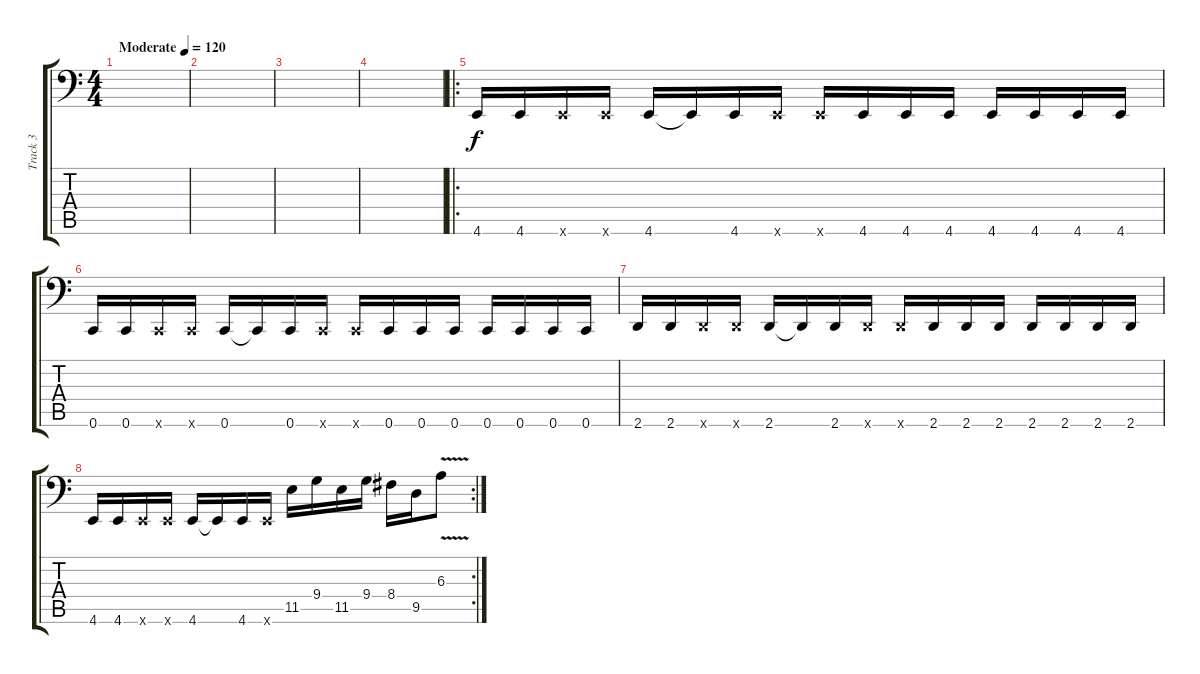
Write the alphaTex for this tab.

\track ("Track 3" "Track 3") {instrument electricbasspick}
\staff {score tabs}
\tuning (C3 G2 Eb2 Bb1 F1 C1) {hide}
\ts (4 4)
\tempo (120 "Moderate")
\clef f4
\ks c
|
|
|
|
\ro
4.6.16 4.6.16 4.6{x}.16 4.6{x}.16 4.6.16 4.6{t}.16 4.6.16 4.6{x}.16 4.6{x}.16 4.6.16 4.6.16 4.6.16 4.6.16 4.6.16 4.6.16 4.6.16 |
0.6.16 0.6.16 0.6{x}.16 0.6{x}.16 0.6.16 0.6{t}.16 0.6.16 0.6{x}.16 0.6{x}.16 0.6.16 0.6.16 0.6.16 0.6.16 0.6.16 0.6.16 0.6.16 |
2.6.16 2.6.16 2.6{x}.16 2.6{x}.16 2.6.16 2.6{t}.16 2.6.16 2.6{x}.16 2.6{x}.16 2.6.16 2.6.16 2.6.16 2.6.16 2.6.16 2.6.16 2.6.16 |
\rc 2
4.6.16 4.6.16 4.6{x}.16 4.6{x}.16 4.6.16 4.6{t}.16 4.6.16 4.6{x}.16 11.5.16 9.4.16 11.5.16 9.4.16 8.4.16 9.5.16 6.3{v}.8
